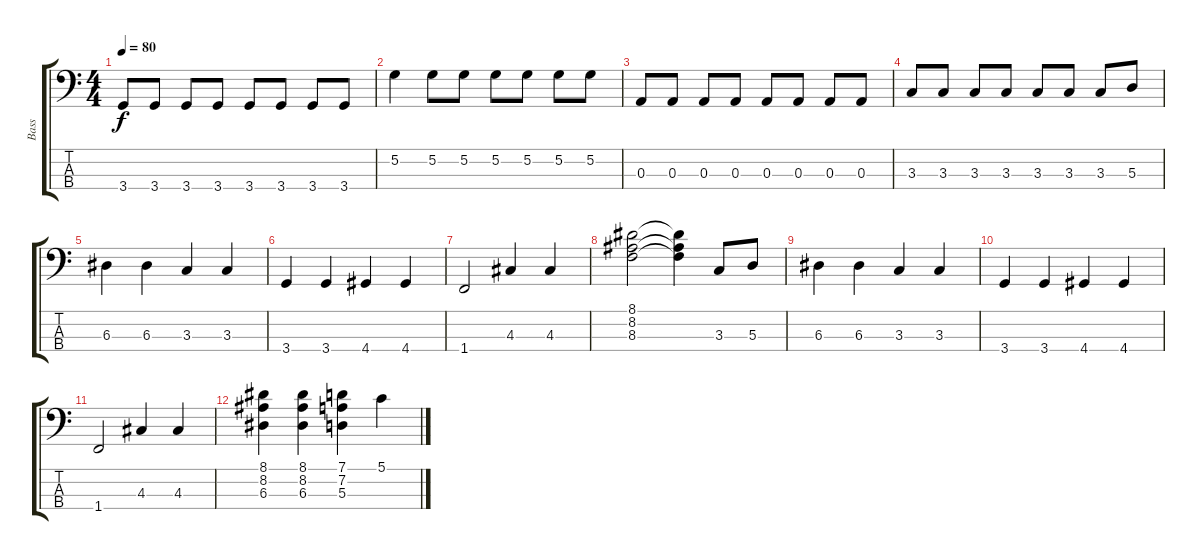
\track ("Bass" "Bass") {instrument electricbasspick}
\staff {score tabs}
\tuning (G2 D2 A1 E1) {hide}
\ts (4 4)
\tempo 80
\clef f4
\ks c
3.4.8{dy f} 3.4.8 3.4.8 3.4.8 3.4.8 3.4.8 3.4.8 3.4.8 |
5.2.4 5.2.8 5.2.8 5.2.8 5.2.8 5.2.8 5.2.8 |
0.3.8 0.3.8 0.3.8 0.3.8 0.3.8 0.3.8 0.3.8 0.3.8 |
3.3.8 3.3.8 3.3.8 3.3.8 3.3.8 3.3.8 3.3.8 5.3.8 |
6.3.4 6.3.4 3.3.4 3.3.4 |
3.4.4 3.4.4 4.4.4 4.4.4 |
1.4.2 4.3.4 4.3.4 |
(8.1 8.2 8.3).2 (8.1{t} 8.2{t} 8.3{t}).4 3.3.8 5.3.8 |
6.3.4 6.3.4 3.3.4 3.3.4 |
3.4.4 3.4.4 4.4.4 4.4.4 |
1.4.2 4.3.4 4.3.4 |
(8.1 8.2 6.3).4 (8.1 8.2 6.3).4 (7.1 7.2 5.3).4 5.1.4
